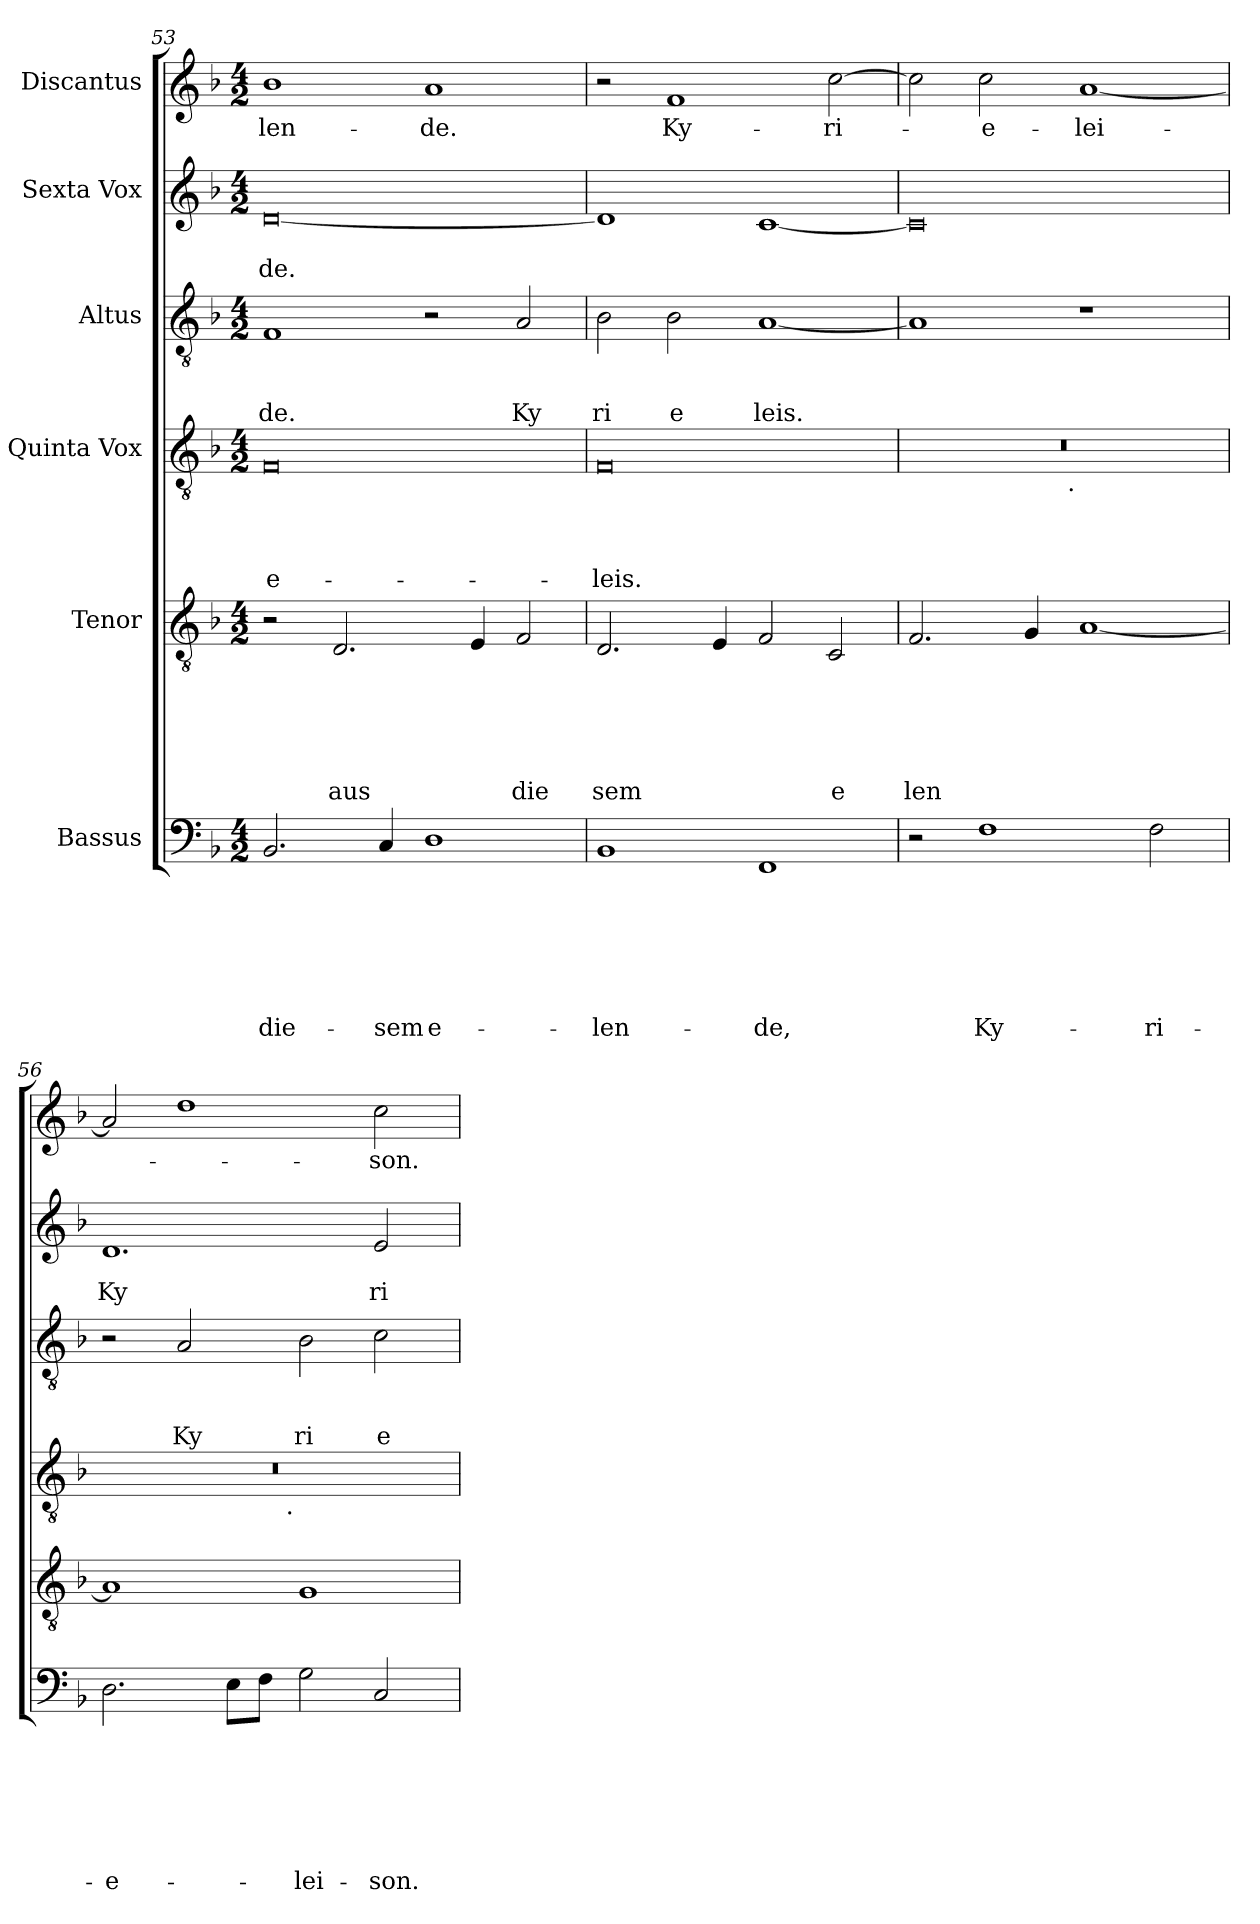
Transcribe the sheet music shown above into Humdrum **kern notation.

**kern	**text	**text	**text	**text	**text	**text	**text	**kern	**text	**text	**text	**text	**text	**text	**kern	**text	**text	**text	**text	**kern	**text	**text	**text	**kern	**text	**text	**kern	**text
*part6	*part6	*part6	*part6	*part6	*part6	*part6	*part6	*part5	*part5	*part5	*part5	*part5	*part5	*part5	*part4	*part4	*part4	*part4	*part4	*part3	*part3	*part3	*part3	*part2	*part2	*part2	*part1	*part1
*staff6	*staff6	*staff6	*staff6	*staff6	*staff6	*staff6	*staff6	*staff5	*staff5	*staff5	*staff5	*staff5	*staff5	*staff5	*staff4	*staff4	*staff4	*staff4	*staff4	*staff3	*staff3	*staff3	*staff3	*staff2	*staff2	*staff2	*staff1	*staff1
*I"Bassus	*	*	*	*	*	*	*	*I"Tenor	*	*	*	*	*	*	*I"Quinta Vox	*	*	*	*	*I"Altus	*	*	*	*I"Sexta Vox	*	*	*I"Discantus	*
!!LO:LB:g=z
*clefF4	*	*	*	*	*	*	*	*clefGv2	*	*	*	*	*	*	*clefGv2	*	*	*	*	*clefGv2	*	*	*	*clefG2	*	*	*clefG2	*
*k[b-]	*	*	*	*	*	*	*	*k[b-]	*	*	*	*	*	*	*k[b-]	*	*	*	*	*k[b-]	*	*	*	*k[b-]	*	*	*k[b-]	*
*F:	*	*	*	*	*	*	*	*F:	*	*	*	*	*	*	*F:	*	*	*	*	*F:	*	*	*	*F:	*	*	*F:	*
*M4/2	*	*	*	*	*	*	*	*M4/2	*	*	*	*	*	*	*M4/2	*	*	*	*	*M4/2	*	*	*	*M4/2	*	*	*M4/2	*
=53	=53	=53	=53	=53	=53	=53	=53	=53	=53	=53	=53	=53	=53	=53	=53	=53	=53	=53	=53	=53	=53	=53	=53	=53	=53	=53	=53	=53
!	!	!	!	!	!	!	!LO:LY:b	!	!	!	!	!	!	!	!	!	!	!	!LO:LY:b	!	!	!	!LO:LY:b	!	!	!LO:LY:b	!	!LO:LY:b
2.BB-/	.	.	.	.	.	.	die-	2r	.	.	.	.	.	.	0F	.	.	.	e-	1F	.	.	de.	[<0d	.	de.	1b-	len-
!	!	!	!	!	!	!	!	!	!	!	!	!	!	!LO:LY:b	!	!	!	!	!	!	!	!	!	!	!	!	!	!
.	.	.	.	.	.	.	.	2.D/	.	.	.	.	.	aus	.	.	.	.	.	.	.	.	.	.	.	.	.	.
!	!	!	!	!	!	!	!LO:LY:b	!	!	!	!	!	!	!	!	!	!	!	!	!	!	!	!	!	!	!	!	!
4C/	.	.	.	.	.	.	-sem	.	.	.	.	.	.	.	.	.	.	.	.	.	.	.	.	.	.	.	.	.
!	!	!	!	!	!	!	!LO:LY:b	!	!	!	!	!	!	!	!	!	!	!	!	!	!	!	!	!	!	!	!	!LO:LY:b
1D	.	.	.	.	.	.	e-	.	.	.	.	.	.	.	.	.	.	.	.	2r	.	.	.	.	.	.	1a	-de.
.	.	.	.	.	.	.	.	4E/	.	.	.	.	.	.	.	.	.	.	.	.	.	.	.	.	.	.	.	.
!	!	!	!	!	!	!	!	!	!	!	!	!	!	!LO:LY:b	!	!	!	!	!	!	!	!	!LO:LY:b	!	!	!	!	!
.	.	.	.	.	.	.	.	2F/	.	.	.	.	.	die	.	.	.	.	.	2A/	.	.	Ky	.	.	.	.	.
=54!	=54!	=54!	=54!	=54!	=54!	=54!	=54!	=54!	=54!	=54!	=54!	=54!	=54!	=54!	=54!	=54!	=54!	=54!	=54!	=54!	=54!	=54!	=54!	=54!	=54!	=54!	=54!	=54!
!	!	!	!	!	!	!	!LO:LY:b	!	!	!	!	!	!	!LO:LY:b	!	!	!	!	!LO:LY:b	!	!	!	!LO:LY:b	!	!	!	!	!
1BB-	.	.	.	.	.	.	-len-	2.D/	.	.	.	.	.	sem	0F	.	.	.	-leis.	2B-\	.	.	ri	1d]	.	.	2r	.
!	!	!	!	!	!	!	!	!	!	!	!	!	!	!	!	!	!	!	!	!	!	!	!LO:LY:b	!	!	!	!	!LO:LY:b
.	.	.	.	.	.	.	.	.	.	.	.	.	.	.	.	.	.	.	.	2B-\	.	.	e	.	.	.	1f	Ky-
.	.	.	.	.	.	.	.	4E/	.	.	.	.	.	.	.	.	.	.	.	.	.	.	.	.	.	.	.	.
!	!	!	!	!	!	!	!LO:LY:b	!	!	!	!	!	!	!	!	!	!	!	!	!	!	!	!LO:LY:b	!	!	!	!	!
1FF	.	.	.	.	.	.	-de,	2F/	.	.	.	.	.	.	.	.	.	.	.	[<1A	.	.	leis.	[<1c	.	.	.	.
!	!	!	!	!	!	!	!	!	!	!	!	!	!	!LO:LY:b	!	!	!	!	!	!	!	!	!	!	!	!	!	!LO:LY:b
.	.	.	.	.	.	.	.	2C/	.	.	.	.	.	e	.	.	.	.	.	.	.	.	.	.	.	.	[>2cc\	-ri-
=55!	=55!	=55!	=55!	=55!	=55!	=55!	=55!	=55!	=55!	=55!	=55!	=55!	=55!	=55!	=55!	=55!	=55!	=55!	=55!	=55!	=55!	=55!	=55!	=55!	=55!	=55!	=55!	=55!
!	!	!	!	!	!	!	!	!	!	!	!	!	!	!LO:LY:b	!	!	!	!	!	!	!	!	!	!	!	!	!	!
*	*	*	*	*	*	*	*	*	*	*	*	*	*	*	*^	*	*	*	*	*	*	*	*	*	*	*	*	*
2r	.	.	.	.	.	.	.	2.F/	.	.	.	.	.	len	0r	2ryy	.	.	.	.	1A]	.	.	.	0c]	.	.	2cc\]	.
!	!	!	!	!	!	!	!LO:LY:b	!	!	!	!	!	!	!	!	!	!	!	!	!	!	!	!	!	!	!	!	!	!LO:LY:b
1F	.	.	.	.	.	.	Ky-	.	.	.	.	.	.	.	.	4...ryy	.	.	.	.	.	.	.	.	.	.	.	2cc\	-e-
.	.	.	.	.	.	.	.	4G/	.	.	.	.	.	.	.	.	.	.	.	.	.	.	.	.	.	.	.	.	.
!	!	!	!	!	!	!	!	!	!	!	!	!	!	!	!	!LO:TX:b:t=.	!	!	!	!	!	!	!	!	!	!	!	!	!
.	.	.	.	.	.	.	.	.	.	.	.	.	.	.	.	1ryy	.	.	.	.	.	.	.	.	.	.	.	.	.
!	!	!	!	!	!	!	!	!	!	!	!	!	!	!	!	!	!	!	!	!	!	!	!	!	!	!	!	!	!LO:LY:b
.	.	.	.	.	.	.	.	[<1A	.	.	.	.	.	.	.	.	.	.	.	.	1r	.	.	.	.	.	.	[<1a	-lei-
!	!	!	!	!	!	!	!LO:LY:b	!	!	!	!	!	!	!	!	!	!	!	!	!	!	!	!	!	!	!	!	!	!
2F\	.	.	.	.	.	.	-ri-	.	.	.	.	.	.	.	.	.	.	.	.	.	.	.	.	.	.	.	.	.	.
.	.	.	.	.	.	.	.	.	.	.	.	.	.	.	.	32ryy	.	.	.	.	.	.	.	.	.	.	.	.	.
=56!	=56!	=56!	=56!	=56!	=56!	=56!	=56!	=56!	=56!	=56!	=56!	=56!	=56!	=56!	=56!	=56!	=56!	=56!	=56!	=56!	=56!	=56!	=56!	=56!	=56!	=56!	=56!	=56!	=56!
!	!	!	!	!	!	!	!LO:LY:b	!	!	!	!	!	!	!	!	!	!	!	!	!	!	!	!	!	!	!	!LO:LY:b	!	!
2.D\	.	.	.	.	.	.	-e-	1A]	.	.	.	.	.	.	0r	2ryy	.	.	.	.	2r	.	.	.	1.d	.	Ky	2a/]	.
!	!	!	!	!	!	!	!	!	!	!	!	!	!	!	!	!	!	!	!	!	!	!	!	!LO:LY:b	!	!	!	!	!
.	.	.	.	.	.	.	.	.	.	.	.	.	.	.	.	4...ryy	.	.	.	.	2A/	.	.	Ky	.	.	.	1dd	.
8E\L	.	.	.	.	.	.	.	.	.	.	.	.	.	.	.	.	.	.	.	.	.	.	.	.	.	.	.	.	.
8F\J	.	.	.	.	.	.	.	.	.	.	.	.	.	.	.	.	.	.	.	.	.	.	.	.	.	.	.	.	.
!	!	!	!	!	!	!	!	!	!	!	!	!	!	!	!	!LO:TX:b:t=.	!	!	!	!	!	!	!	!	!	!	!	!	!
.	.	.	.	.	.	.	.	.	.	.	.	.	.	.	.	1ryy	.	.	.	.	.	.	.	.	.	.	.	.	.
!	!	!	!	!	!	!	!LO:LY:b	!	!	!	!	!	!	!	!	!	!	!	!	!	!	!	!	!LO:LY:b	!	!	!	!	!
2G\	.	.	.	.	.	.	-lei-	1G	.	.	.	.	.	.	.	.	.	.	.	.	2B-\	.	.	ri	.	.	.	.	.
!	!	!	!	!	!	!	!LO:LY:b	!	!	!	!	!	!	!	!	!	!	!	!	!	!	!	!	!LO:LY:b	!	!	!LO:LY:b	!	!LO:LY:b
2C/	.	.	.	.	.	.	-son.	.	.	.	.	.	.	.	.	.	.	.	.	.	2c\	.	.	e	2e/	.	ri	2cc\	-son.
.	.	.	.	.	.	.	.	.	.	.	.	.	.	.	.	32ryy	.	.	.	.	.	.	.	.	.	.	.	.	.
*	*	*	*	*	*	*	*	*	*	*	*	*	*	*	*v	*v	*	*	*	*	*	*	*	*	*	*	*	*	*
=!	=!	=!	=!	=!	=!	=!	=!	=!	=!	=!	=!	=!	=!	=!	=!	=!	=!	=!	=!	=!	=!	=!	=!	=!	=!	=!	=!	=!
*-	*-	*-	*-	*-	*-	*-	*-	*-	*-	*-	*-	*-	*-	*-	*-	*-	*-	*-	*-	*-	*-	*-	*-	*-	*-	*-	*-	*-
